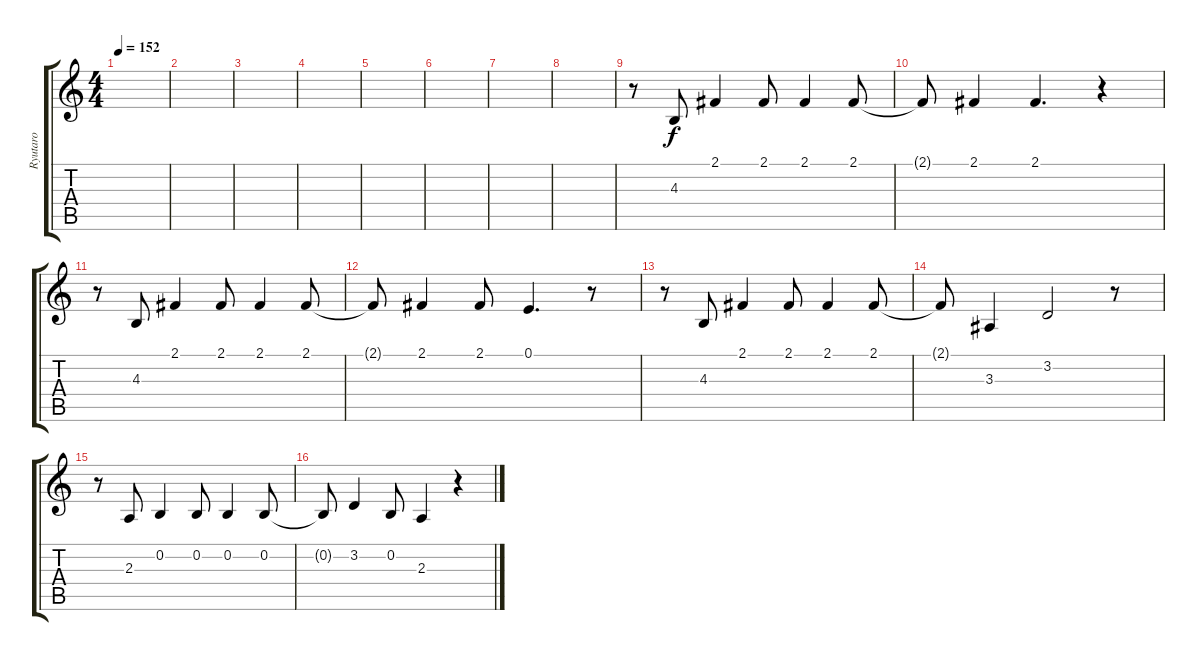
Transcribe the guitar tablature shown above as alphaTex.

\track ("Ryutaro" "Ryutaro") {instrument voiceoohs}
\staff {score tabs}
\tuning (E4 B3 G3 D3 A2 E2) {hide}
\ts (4 4)
\tempo 152
\clef g2
\ks c
|
|
|
|
|
|
|
|
r.8 4.3.8 2.1.4 2.1.8 2.1.4 2.1.8 |
2.1{t}.8 2.1.4 2.1.4{d} r.4 |
r.8 4.3.8 2.1.4 2.1.8 2.1.4 2.1.8 |
2.1{t}.8 2.1.4 2.1.8 0.1.4{d} r.8 |
r.8 4.3.8 2.1.4 2.1.8 2.1.4 2.1.8 |
2.1{t}.8 3.3.4 3.2.2 r.8 |
r.8 2.3.8 0.2.4 0.2.8 0.2.4 0.2.8 |
0.2{t}.8 3.2.4 0.2.8 2.3.4 r.4
